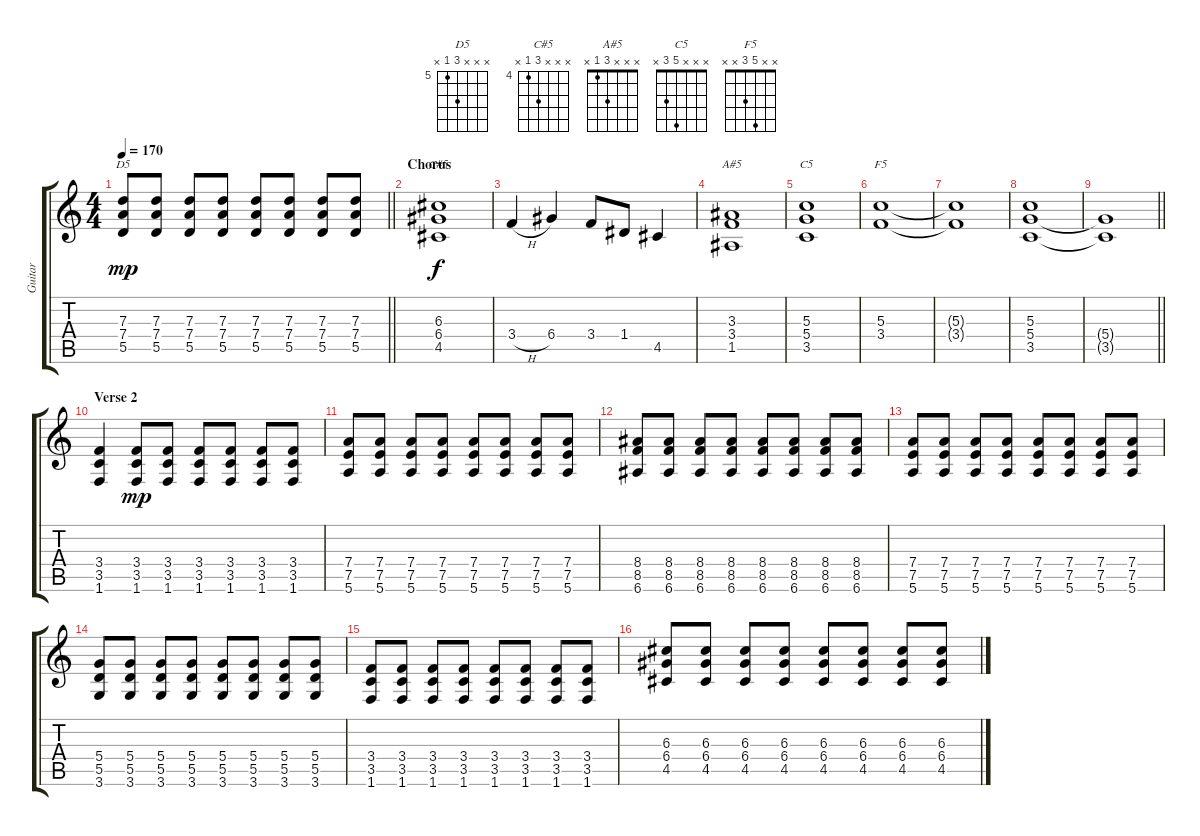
\track ("Guitar" "Guitar") {instrument distortionguitar}
\staff {score tabs}
\tuning (E4 B3 G3 D3 A2 E2) {hide}
\chord ("D5" x x x 7 5 x) {firstfret 5}
\chord ("C#5" x x x 6 4 x) {firstfret 4}
\chord ("A#5" x x x 3 1 x)
\chord ("C5" x x x 5 3 x)
\chord ("F5" x x 5 3 x x)
\ts (4 4)
\tempo 170
\clef g2
\barLineRight lightlight
\ks c
(7.3 7.4 5.5).8{ch "D5" dy mp} (7.3 7.4 5.5).8 (7.3 7.4 5.5).8 (7.3 7.4 5.5).8 (7.3 7.4 5.5).8 (7.3 7.4 5.5).8 (7.3 7.4 5.5).8 (7.3 7.4 5.5).8 |
\section ("" "Chorus")
(6.3 6.4 4.5).1{ch "C#5" dy f} |
3.4{h}.4 6.4.4 3.4.8 1.4.8 4.5.4 |
(3.3 3.4 1.5).1{ch "A#5"} |
(5.3 5.4 3.5).1{ch "C5"} |
(5.3 3.4).1{ch "F5"} |
(5.3{t} 3.4{t}).1 |
(5.3 5.4 3.5).1 |
\barLineRight lightlight
(5.4{t} 3.5{t}).1 |
\section ("" "Verse 2")
(3.4 3.5 1.6).4 (3.4 3.5 1.6).8{dy mp} (3.4 3.5 1.6).8 (3.4 3.5 1.6).8 (3.4 3.5 1.6).8 (3.4 3.5 1.6).8 (3.4 3.5 1.6).8 |
(7.4 7.5 5.6).8 (7.4 7.5 5.6).8 (7.4 7.5 5.6).8 (7.4 7.5 5.6).8 (7.4 7.5 5.6).8 (7.4 7.5 5.6).8 (7.4 7.5 5.6).8 (7.4 7.5 5.6).8 |
(8.4 8.5 6.6).8 (8.4 8.5 6.6).8 (8.4 8.5 6.6).8 (8.4 8.5 6.6).8 (8.4 8.5 6.6).8 (8.4 8.5 6.6).8 (8.4 8.5 6.6).8 (8.4 8.5 6.6).8 |
(7.4 7.5 5.6).8 (7.4 7.5 5.6).8 (7.4 7.5 5.6).8 (7.4 7.5 5.6).8 (7.4 7.5 5.6).8 (7.4 7.5 5.6).8 (7.4 7.5 5.6).8 (7.4 7.5 5.6).8 |
(5.4 5.5 3.6).8 (5.4 5.5 3.6).8 (5.4 5.5 3.6).8 (5.4 5.5 3.6).8 (5.4 5.5 3.6).8 (5.4 5.5 3.6).8 (5.4 5.5 3.6).8 (5.4 5.5 3.6).8 |
(3.4 3.5 1.6).8 (3.4 3.5 1.6).8 (3.4 3.5 1.6).8 (3.4 3.5 1.6).8 (3.4 3.5 1.6).8 (3.4 3.5 1.6).8 (3.4 3.5 1.6).8 (3.4 3.5 1.6).8 |
(6.3 6.4 4.5).8 (6.3 6.4 4.5).8 (6.3 6.4 4.5).8 (6.3 6.4 4.5).8 (6.3 6.4 4.5).8 (6.3 6.4 4.5).8 (6.3 6.4 4.5).8 (6.3 6.4 4.5).8
